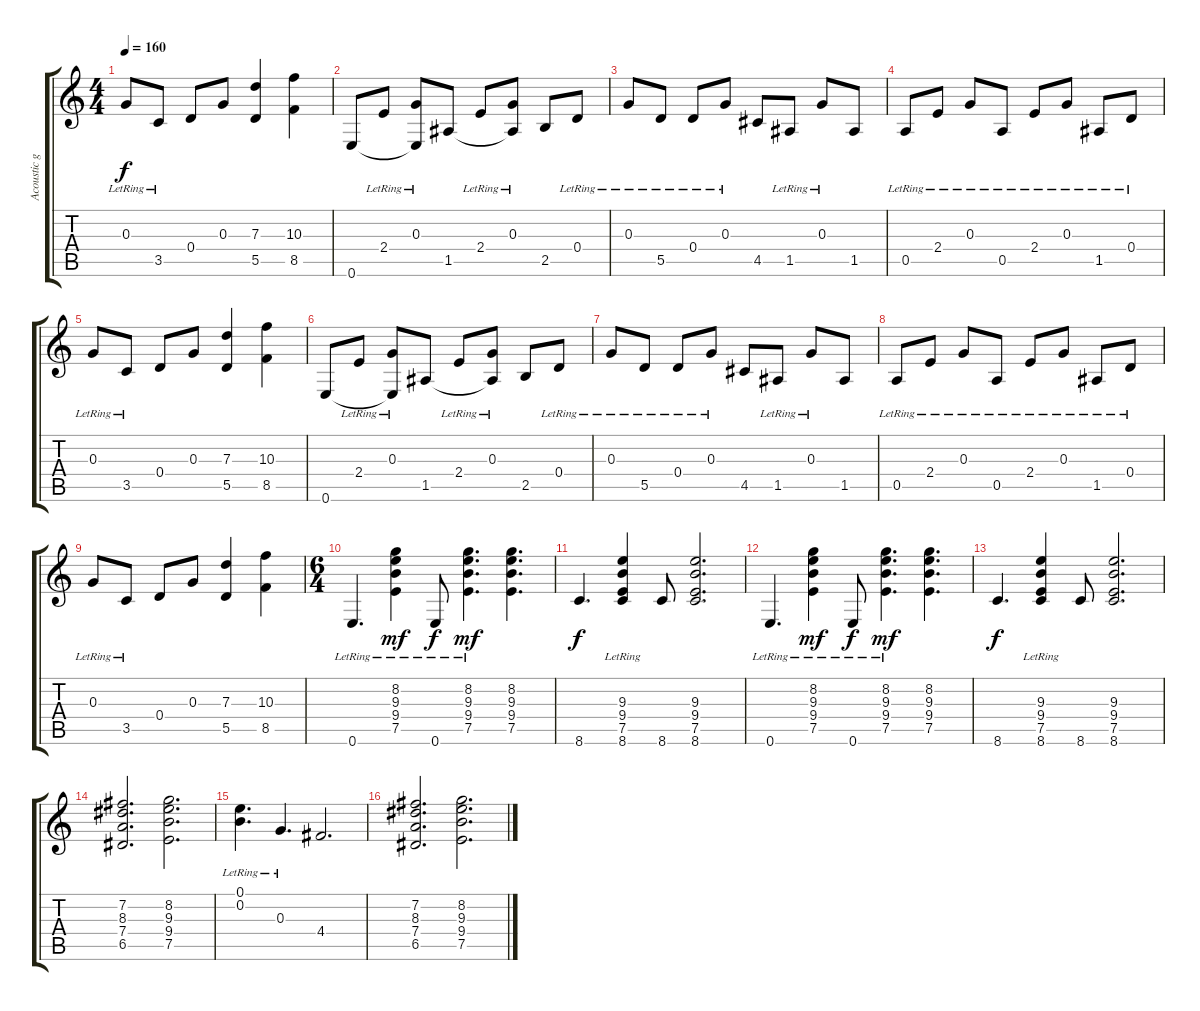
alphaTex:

\track ("Acoustic guitar" "Acoustic g") {instrument acousticguitarsteel}
\staff {score tabs}
\tuning (E4 B3 G3 D3 A2 E2) {hide}
\ts (4 4)
\tempo 160
\clef g2
\ks c
0.3{lr}.8{dy f} 3.5{lr}.8 0.4.8 0.3.8 (7.3 5.5).4 (10.3 8.5).4 |
0.6.8 2.4{lr}.8 (0.3{lr} 0.6{t}).8 1.5.8 2.4{lr}.8 (0.3{lr} 1.5{t}).8 2.5.8 0.4{lr}.8 |
0.3{lr}.8 5.5{lr}.8 0.4{lr}.8 0.3{lr}.8 4.5.8 1.5{lr}.8 0.3{lr}.8 1.5.8 |
0.5{lr}.8 2.4{lr}.8 0.3{lr}.8 0.5{lr}.8 2.4{lr}.8 0.3{lr}.8 1.5{lr}.8 0.4{lr}.8 |
0.3{lr}.8 3.5{lr}.8 0.4.8 0.3.8 (7.3 5.5).4 (10.3 8.5).4 |
0.6.8 2.4{lr}.8 (0.3{lr} 0.6{t}).8 1.5.8 2.4{lr}.8 (0.3{lr} 1.5{t}).8 2.5.8 0.4{lr}.8 |
0.3{lr}.8 5.5{lr}.8 0.4{lr}.8 0.3{lr}.8 4.5.8 1.5{lr}.8 0.3{lr}.8 1.5.8 |
0.5{lr}.8 2.4{lr}.8 0.3{lr}.8 0.5{lr}.8 2.4{lr}.8 0.3{lr}.8 1.5{lr}.8 0.4{lr}.8 |
0.3{lr}.8 3.5{lr}.8 0.4.8 0.3.8 (7.3 5.5).4 (10.3 8.5).4 |
\ts (6 4)
0.6{lr}.4{d} (8.2{lr} 9.3{lr} 9.4{lr} 7.5{lr}).4{dy mf} 0.6{lr}.8{dy f} (8.2{lr} 9.3{lr} 9.4{lr} 7.5{lr}).4{d dy mf} (8.2 9.3 9.4 7.5).4{d} |
8.6.4{d dy f} (9.3{lr} 9.4{lr} 7.5{lr} 8.6).4 8.6.8 (9.3 9.4 7.5 8.6).2{d} |
0.6{lr}.4{d} (8.2{lr} 9.3{lr} 9.4{lr} 7.5{lr}).4{dy mf} 0.6{lr}.8{dy f} (8.2{lr} 9.3{lr} 9.4{lr} 7.5{lr}).4{d dy mf} (8.2 9.3 9.4 7.5).4{d} |
8.6.4{d dy f} (9.3{lr} 9.4{lr} 7.5{lr} 8.6).4 8.6.8 (9.3 9.4 7.5 8.6).2{d} |
(7.2 8.3 7.4 6.5).2{d} (8.2 9.3 9.4 7.5).2{d} |
(0.1{lr} 0.2{lr}).4{d} 0.3{lr}.4{d} 4.4.2{d} |
(7.2 8.3 7.4 6.5).2{d} (8.2 9.3 9.4 7.5).2{d}
